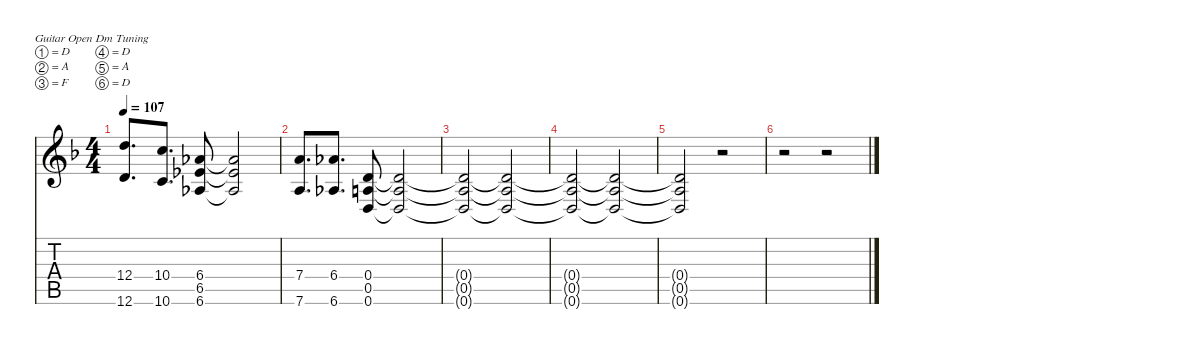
\hideDynamics
\bracketExtendMode nobrackets
\singleTrackTrackNamePolicy hidden
\multiTrackTrackNamePolicy hidden
\firstSystemTrackNameMode fullname
\firstSystemTrackNameOrientation horizontal
\otherSystemsTrackNameOrientation horizontal
\track ("Guitar 1" "E-Gt") {defaultSystemsLayout 16 instrument distortionguitar}
\staff {score tabs}
\tuning (D4 A3 F3 D3 A2 D2)
\ts (4 4)
\tempo 107
\clef g2
\ks dminor
(12.4{acc forcenatural} 12.6{acc forcenatural}).8{d dy f beam Up} (10.4{acc forcenatural} 10.6{acc forcenatural}).8{d beam Up} (6.4{acc b} 6.5{acc b} 6.6{acc b}).8{beam Up} (6.4{t acc b} 6.5{t acc b} 6.6{t acc b}).2{beam Up} |
(7.4{acc forcenatural} 7.6{acc forcenatural}).8{d beam Up} (6.4{acc b} 6.6{acc b}).8{d beam Up} (0.4{acc forcenatural} 0.5{acc forcenatural} 0.6{acc forcenatural}).8{beam Up} (0.4{t acc forcenatural} 0.5{t acc forcenatural} 0.6{t acc forcenatural}).2{beam Up} |
(0.4{t acc forcenatural} 0.5{t acc forcenatural} 0.6{t acc forcenatural}).2{beam Up} (0.4{t acc forcenatural} 0.5{t acc forcenatural} 0.6{t acc forcenatural}).2{beam Up} |
(0.4{t acc forcenatural} 0.5{t acc forcenatural} 0.6{t acc forcenatural}).2{beam Up} (0.4{t acc forcenatural} 0.5{t acc forcenatural} 0.6{t acc forcenatural}).2{beam Up} |
(0.4{t acc forcenatural} 0.5{t acc forcenatural} 0.6{t acc forcenatural}).2{beam Up} r.2{beam Up} |
r.2{beam Down} r.2{beam Down}
